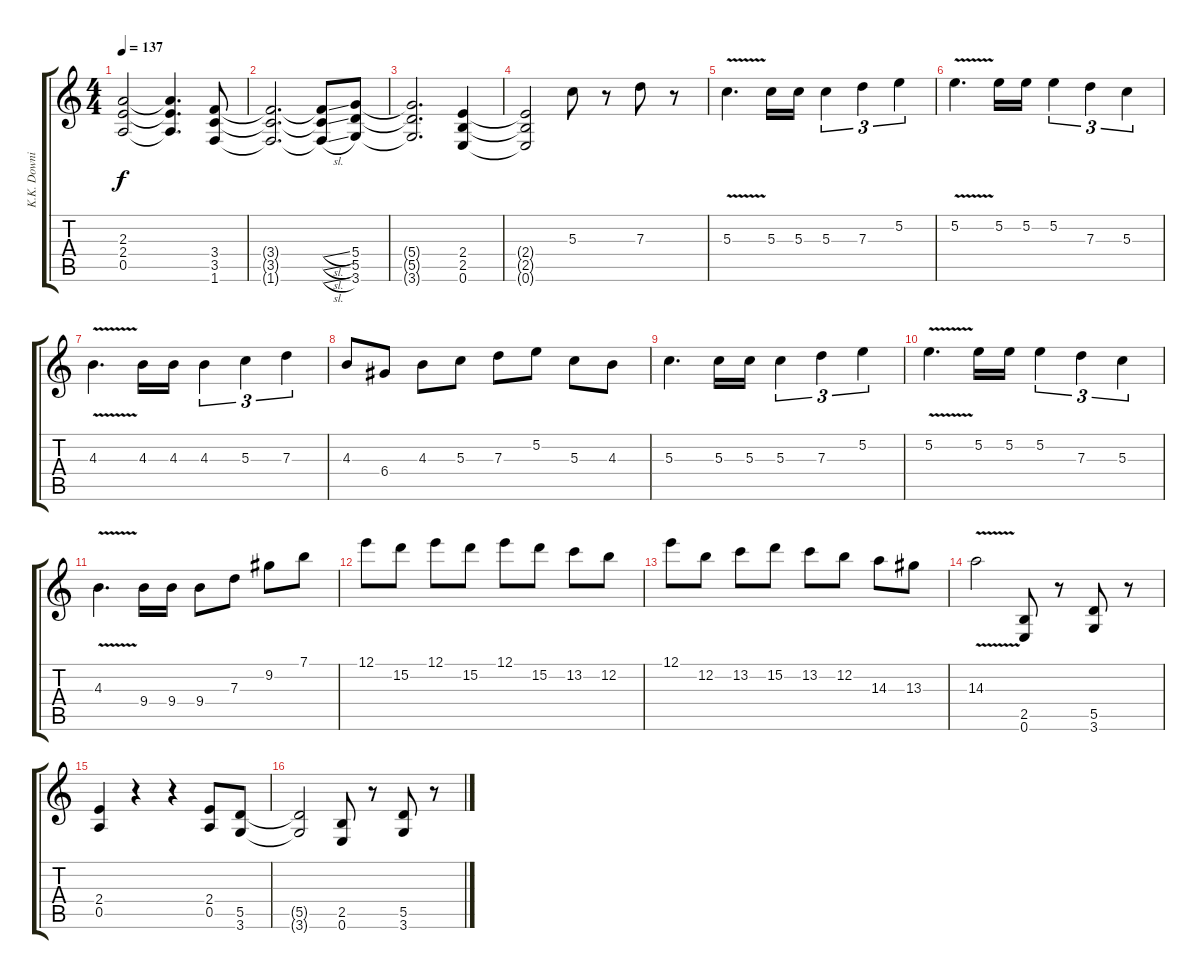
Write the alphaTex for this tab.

\track ("K.K. Downing" "K.K. Downi") {instrument distortionguitar}
\staff {score tabs}
\tuning (E4 B3 G3 D3 A2 E2) {hide}
\ts (4 4)
\tempo 137
\clef g2
\ks c
(2.3{t} 2.4{t} 0.5{t}).2{dy f} (2.3{t} 2.4{t} 0.5{t}).4{d} (3.4 3.5 1.6).8 |
(3.4{t} 3.5{t} 1.6{t}).2{d} (3.4{sl t} 3.5{sl t} 1.6{sl t}).8 (5.4 5.5 3.6).8 |
(5.4{t} 5.5{t} 3.6{t}).2{d} (2.4 2.5 0.6).4 |
(2.4{t} 2.5{t} 0.6{t}).2 5.3.8 r.8 7.3.8 r.8 |
5.3{v}.4{d} 5.3.16 5.3.16 5.3.4{tu (3 2)} 7.3.4{tu (3 2)} 5.2.4{tu (3 2)} |
5.2{v}.4{d} 5.2.16 5.2.16 5.2.4{tu (3 2)} 7.3.4{tu (3 2)} 5.3.4{tu (3 2)} |
4.3{v}.4{d} 4.3.16 4.3.16 4.3.4{tu (3 2)} 5.3.4{tu (3 2)} 7.3.4{tu (3 2)} |
4.3.8 6.4.8 4.3.8 5.3.8 7.3.8 5.2.8 5.3.8 4.3.8 |
5.3.4{d} 5.3.16 5.3.16 5.3.4{tu (3 2)} 7.3.4{tu (3 2)} 5.2.4{tu (3 2)} |
5.2{v}.4{d} 5.2.16 5.2.16 5.2.4{tu (3 2)} 7.3.4{tu (3 2)} 5.3.4{tu (3 2)} |
4.3{v}.4{d} 9.4.16 9.4.16 9.4.8 7.3.8 9.2.8 7.1.8 |
12.1.8 15.2.8 12.1.8 15.2.8 12.1.8 15.2.8 13.2.8 12.2.8 |
12.1.8 12.2.8 13.2.8 15.2.8 13.2.8 12.2.8 14.3.8 13.3.8 |
14.3{v}.2 (2.5 0.6).8 r.8 (5.5 3.6).8 r.8 |
(2.4 0.5).4 r.4 r.4 (2.4 0.5).8 (5.5 3.6).8 |
(5.5{t} 3.6{t}).2 (2.5 0.6).8 r.8 (5.5 3.6).8 r.8
